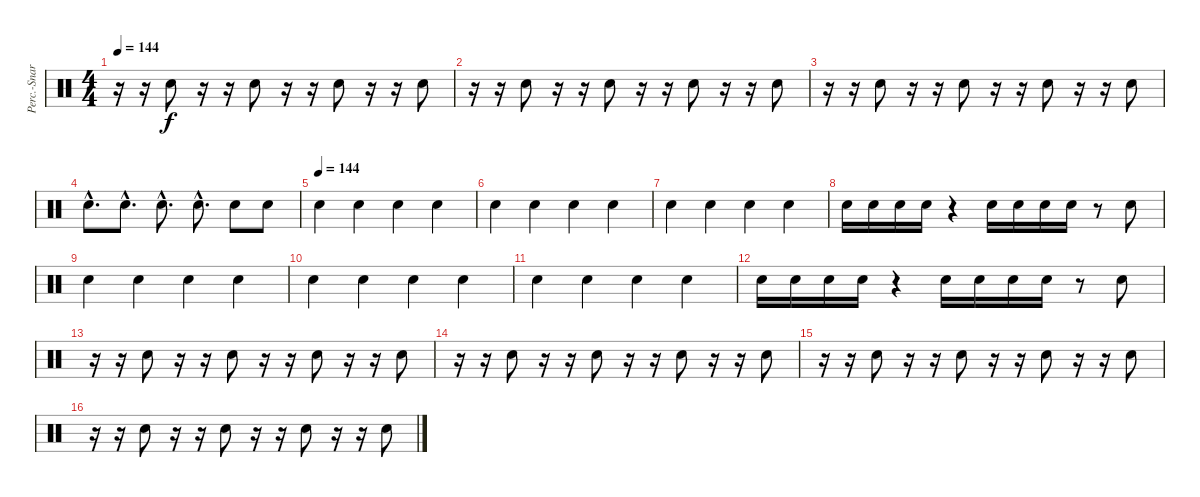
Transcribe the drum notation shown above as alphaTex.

\track ("Perc.-Snare" "Perc.-Snar") {instrument percussion}
\staff {score}
\articulation defaults
\ts (4 4)
\tempo 144
\clef neutral
\ks c
r.16{dy f} r.16 "Snare (hit) 2".8 r.16 r.16 "Snare (hit) 2".8 r.16 r.16 "Snare (hit) 2".8 r.16 r.16 "Snare (hit) 2".8 |
r.16 r.16 "Snare (hit) 2".8 r.16 r.16 "Snare (hit) 2".8 r.16 r.16 "Snare (hit) 2".8 r.16 r.16 "Snare (hit) 2".8 |
r.16 r.16 "Snare (hit) 2".8 r.16 r.16 "Snare (hit) 2".8 r.16 r.16 "Snare (hit) 2".8 r.16 r.16 "Snare (hit) 2".8 |
"Snare (hit) 2"{hac}.8{d} "Snare (hit) 2"{hac}.8{d} "Snare (hit) 2"{hac}.8{d} "Snare (hit) 2"{hac}.8{d} "Snare (hit) 2".8 "Snare (hit) 2".8 |
\tempo (144)
"Snare (hit) 2".4 "Snare (hit) 2".4 "Snare (hit) 2".4 "Snare (hit) 2".4 |
"Snare (hit) 2".4 "Snare (hit) 2".4 "Snare (hit) 2".4 "Snare (hit) 2".4 |
"Snare (hit) 2".4 "Snare (hit) 2".4 "Snare (hit) 2".4 "Snare (hit) 2".4 |
"Snare (hit) 2".16 "Snare (hit) 2".16 "Snare (hit) 2".16 "Snare (hit) 2".16 r.4 "Snare (hit) 2".16 "Snare (hit) 2".16 "Snare (hit) 2".16 "Snare (hit) 2".16 r.8 "Snare (hit) 2".8 |
"Snare (hit) 2".4 "Snare (hit) 2".4 "Snare (hit) 2".4 "Snare (hit) 2".4 |
"Snare (hit) 2".4 "Snare (hit) 2".4 "Snare (hit) 2".4 "Snare (hit) 2".4 |
"Snare (hit) 2".4 "Snare (hit) 2".4 "Snare (hit) 2".4 "Snare (hit) 2".4 |
"Snare (hit) 2".16 "Snare (hit) 2".16 "Snare (hit) 2".16 "Snare (hit) 2".16 r.4 "Snare (hit) 2".16 "Snare (hit) 2".16 "Snare (hit) 2".16 "Snare (hit) 2".16 r.8 "Snare (hit) 2".8 |
r.16 r.16 "Snare (hit) 2".8 r.16 r.16 "Snare (hit) 2".8 r.16 r.16 "Snare (hit) 2".8 r.16 r.16 "Snare (hit) 2".8 |
r.16 r.16 "Snare (hit) 2".8 r.16 r.16 "Snare (hit) 2".8 r.16 r.16 "Snare (hit) 2".8 r.16 r.16 "Snare (hit) 2".8 |
r.16 r.16 "Snare (hit) 2".8 r.16 r.16 "Snare (hit) 2".8 r.16 r.16 "Snare (hit) 2".8 r.16 r.16 "Snare (hit) 2".8 |
r.16 r.16 "Snare (hit) 2".8 r.16 r.16 "Snare (hit) 2".8 r.16 r.16 "Snare (hit) 2".8 r.16 r.16 "Snare (hit) 2".8
